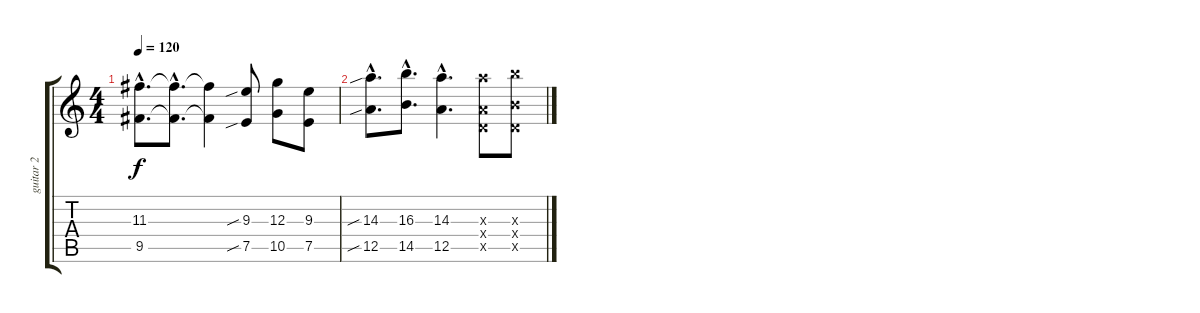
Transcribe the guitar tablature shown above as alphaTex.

\track ("guitar 2" "guitar 2") {instrument distortionguitar}
\staff {score tabs}
\tuning (E4 B3 G3 D3 A2 E2) {hide}
\ts (4 4)
\tempo 120
\clef g2
\ks c
(11.3{hac} 9.5{hac}).8{d dy f} (11.3{hac t} 9.5{hac t}).8{d} (11.3{t} 9.5{t}).4 (9.3{sib} 7.5{sib}).8 (12.3 10.5).8 (9.3 7.5).8 |
(14.3{sib hac} 12.5{sib hac}).8{d} (16.3{hac} 14.5{hac}).8{d} (14.3{hac} 12.5{hac}).4{d} (14.3{x} 0.4{x} 12.5{x}).8 (16.3{x} 0.4{x} 14.5{x}).8
